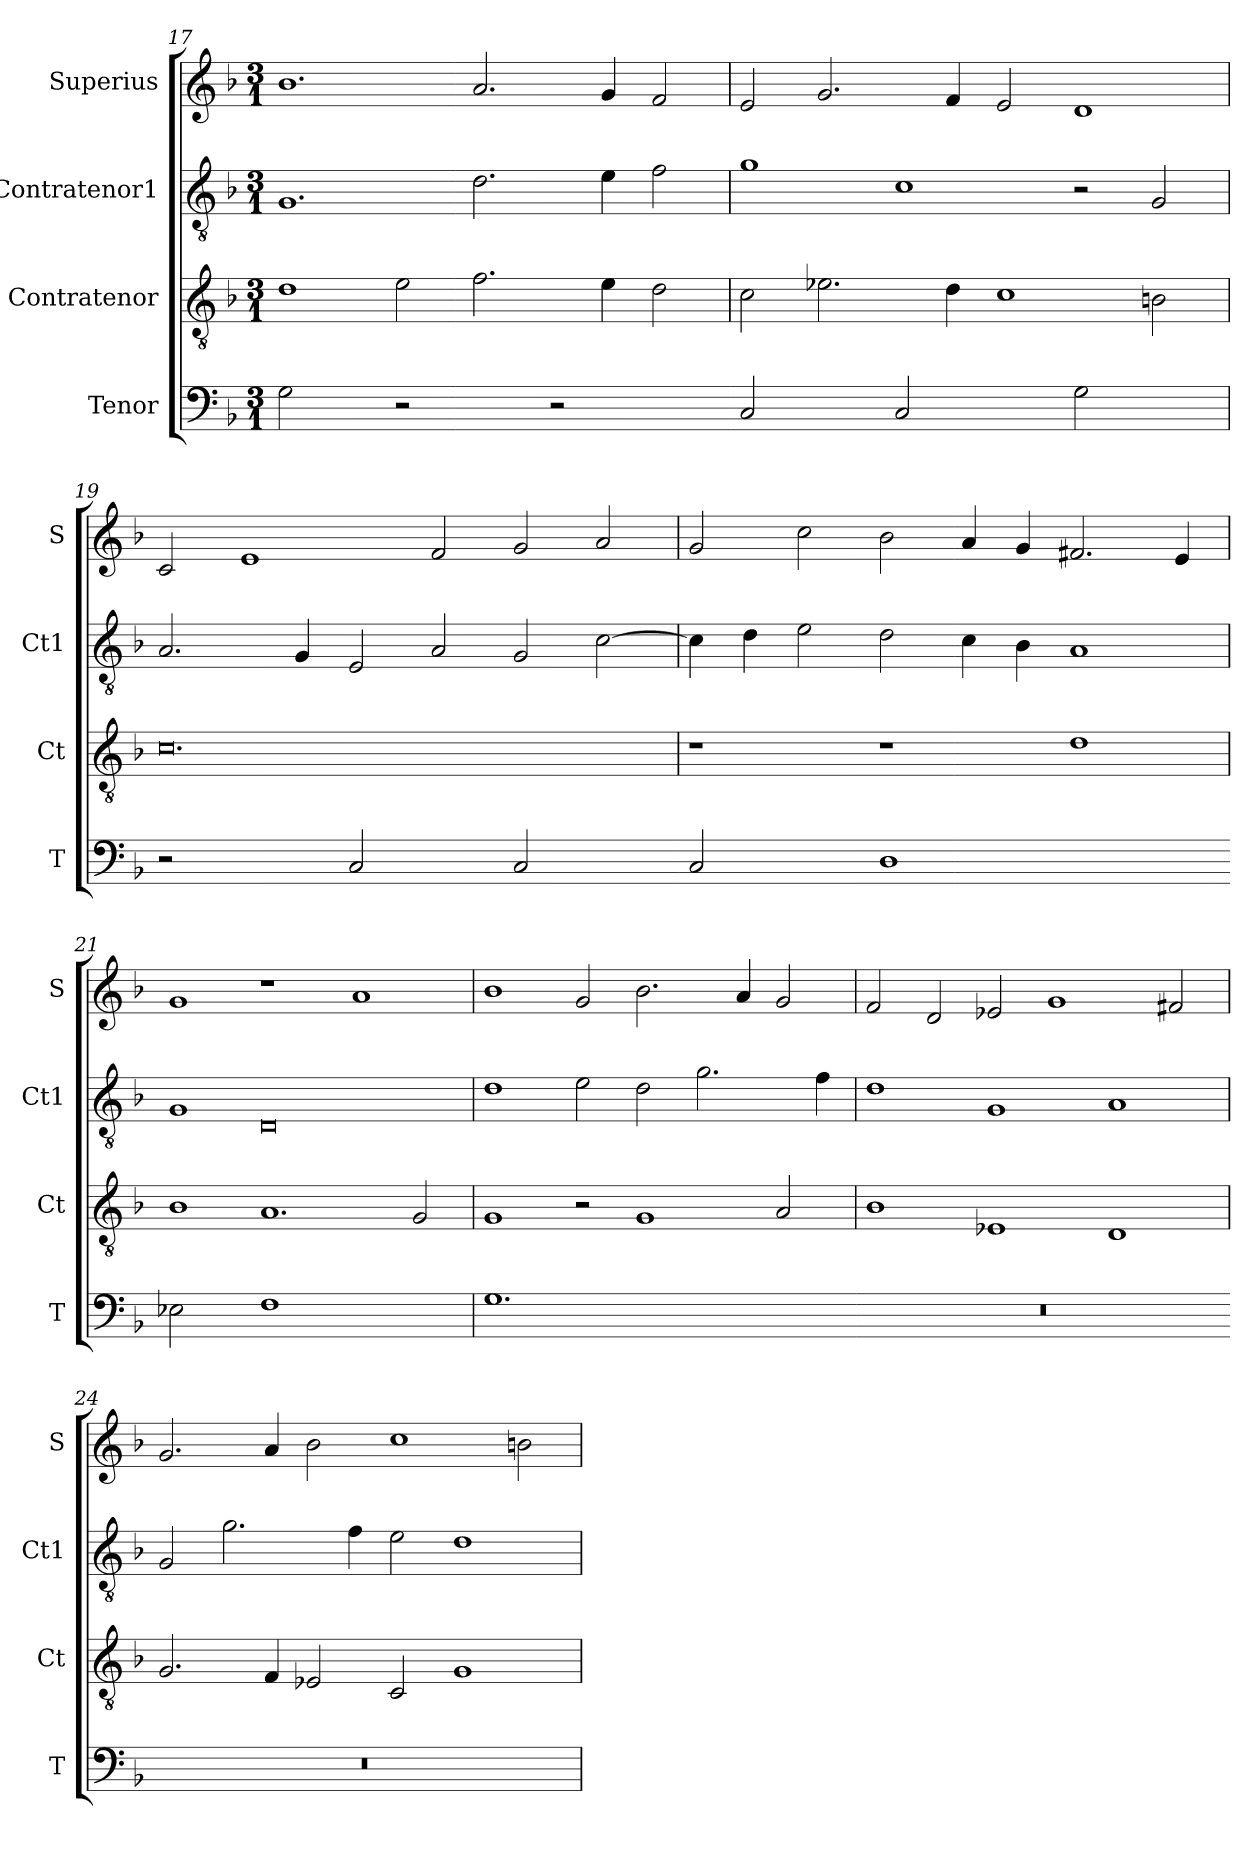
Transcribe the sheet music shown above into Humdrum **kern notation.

**kern	**kern	**kern	**kern
*part4	*part3	*part2	*part1
*staff4	*staff3	*staff2	*staff1
*I"Tenor	*I"Contratenor	*I"Contratenor1	*I"Superius
*I'T	*I'Ct	*I'Ct1	*I'S
*clefF4	*clefGv2	*clefGv2	*clefG2
*k[b-]	*k[b-]	*k[b-]	*k[b-]
*M3/1	*M3/1	*M3/1	*M3/1
=17	=17	=17	=17
!LO:N:vis=2	!	!	!
1G	1d	1.G	1.b-
!LO:N:vis=2	!	!	!
1r	2e	.	.
.	2.f	2.d	2.a
!LO:N:vis=2	!	!	!
1r	.	.	.
.	4e	4e	4g
.	2d	2f	2f
=18-	=18	=18	=18
!LO:N:vis=2	!	!	!
1C	2c	1g	2e
.	2.e-X	.	2.g
!LO:N:vis=2	!	!	!
1C	.	1c	.
.	4d	.	4f
.	1c	.	2e
!LO:N:vis=2	!	!	!
1G	.	2r	1d
.	2Bn	2G	.
=19	=19	=19	=19
!LO:N:vis=2	!	!	!
1r	0.c	2.A	2c
.	.	.	1e
.	.	4G	.
!LO:N:vis=2	!	!	!
1C	.	2E	.
.	.	2A	2f
!LO:N:vis=2	!	!	!
1C	.	2G	2g
.	.	[2c	2a
=20-	=20	=20	=20
!LO:N:vis=2	!	!	!
1C	1r	4c]	2g
.	.	4d	.
.	.	2e	2cc
!LO:N:vis=1	!	!	!
0D	1r	2d	2b-
.	.	4c	4a
.	.	4B-	4g
.	1d	1A	2.f#X
.	.	.	4e
=21-	=21	=21	=21
!LO:N:vis=2	!	!	!
1E-X	1B-	1G	1g
!LO:N:vis=1	!	!	!
0F	1.A	0D	1r
.	.	.	1a
.	2G	.	.
=22	=22	=22	=22
!LO:N:vis=1.	!	!	!
0.G	1G	1d	1b-
.	2r	2e	2g
.	1G	2d	2.b-
.	.	2.g	.
.	.	.	4a
.	2A	.	2g
.	.	4f	.
=23-	=23	=23	=23
!LO:N:vis=1.	!	!	!
0.r	1B-	1d	2f
.	.	.	2d
.	1E-X	1G	2e-X
.	.	.	1g
.	1D	1A	.
.	.	.	2f#X
=24-	=24	=24	=24
!LO:N:vis=1.	!	!	!
0.r	2.G	2G	2.g
.	.	2.g	.
.	4F	.	4a
.	2E-X	.	2b-
.	.	4f	.
.	2C	2e	1cc
.	1G	1d	.
.	.	.	2bn
=	=	=	=
*-	*-	*-	*-
